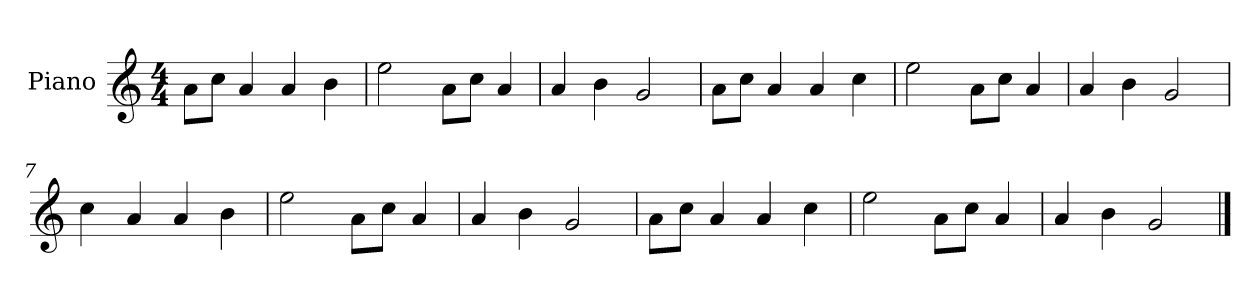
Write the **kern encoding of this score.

**kern
*part1
*staff1
*I"Piano
*I'P-no
*clefG2
*k[]
*M4/4
*MM90
=1
8a\L
8cc\J
4a/
4a/
4b\
=2
2ee\
8a\L
8cc\J
4a/
=3
4a/
4b\
2g/
=4
8a\L
8cc\J
4a/
4a/
4cc\
=5
2ee\
8a\L
8cc\J
4a/
=6
4a/
4b\
2g/
=7
4cc\
4a/
4a/
4b\
=8
2ee\
8a\L
8cc\J
4a/
=9
4a/
4b\
2g/
!!LO:LB:g=z
=10
8a\L
8cc\J
4a/
4a/
4cc\
=11
2ee\
8a\L
8cc\J
4a/
=12
4a/
4b\
2g/
==
*-
